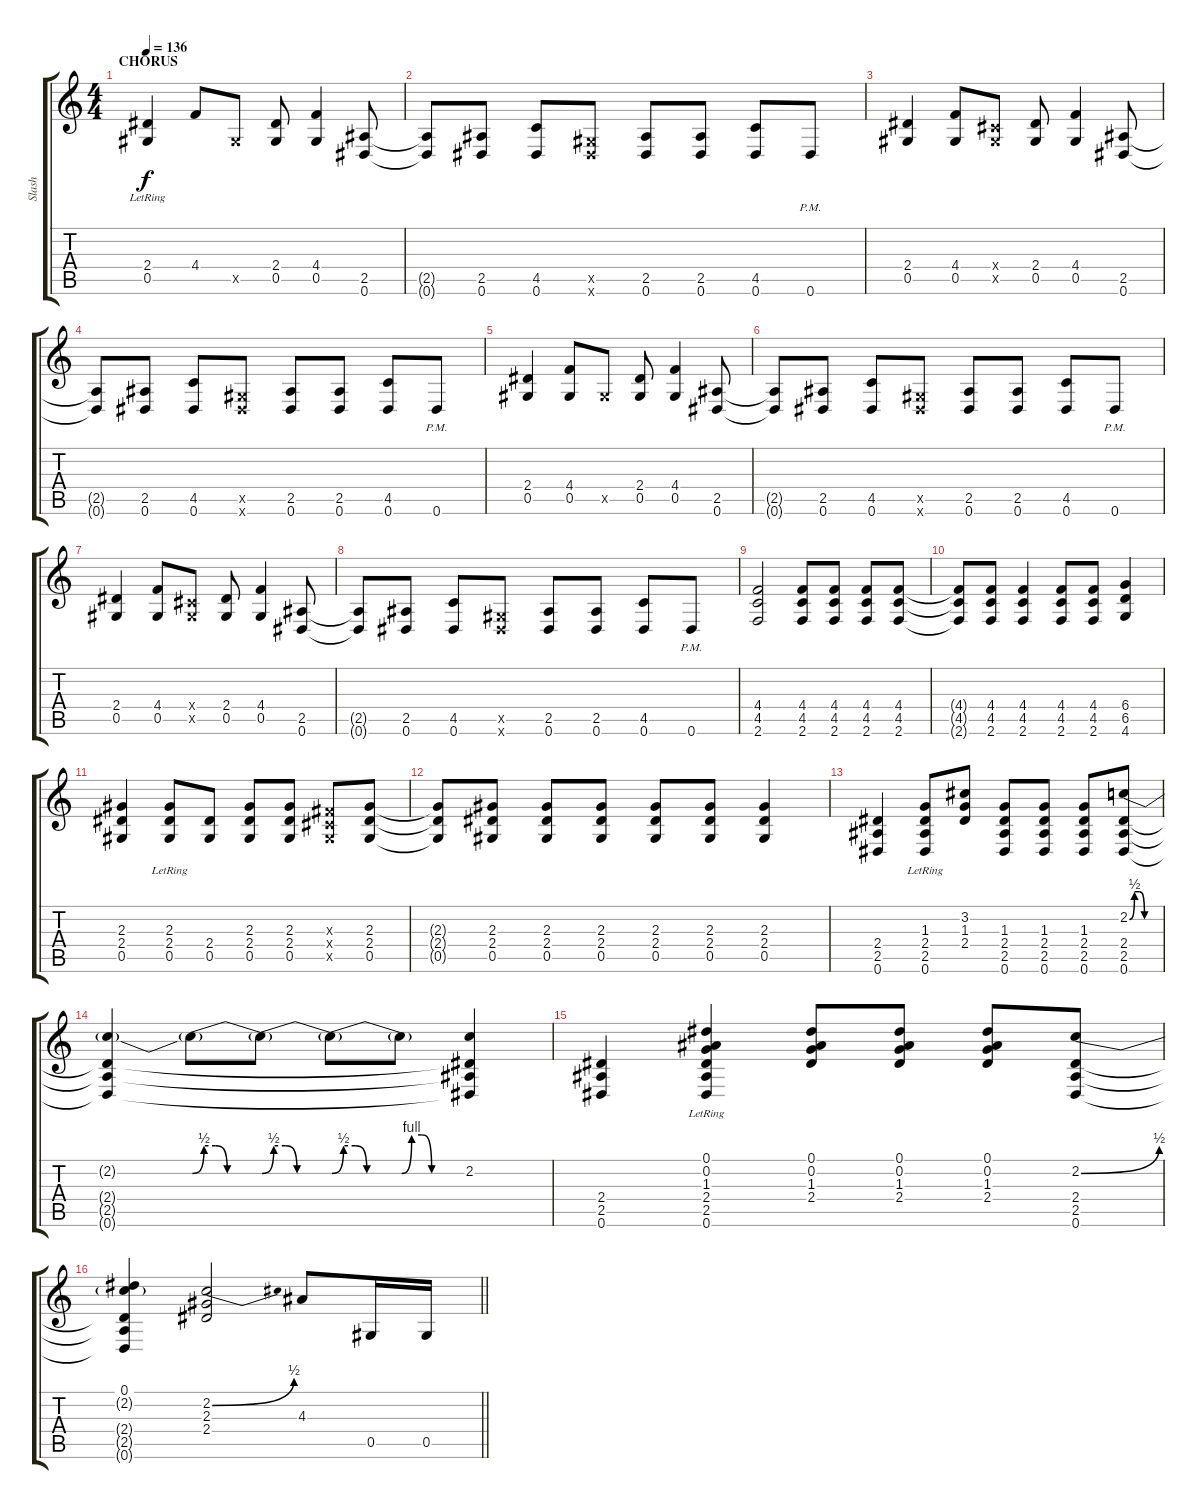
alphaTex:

\track ("Slash" "Slash") {instrument overdrivenguitar}
\staff {score tabs}
\tuning (Eb4 Bb3 Gb3 Db3 Ab2 Eb2) {hide}
\ts (4 4)
\section ("" "CHORUS")
\tempo 136
\clef g2
\ks c
(2.4 0.5{lr}).4{dy f} 4.4.8 0.5{x}.8 (2.4 0.5).8 (4.4 0.5).4 (2.5 0.6).8 |
(2.5{t} 0.6{t}).8 (2.5 0.6).8 (4.5 0.6).8 (0.5{x} 0.6{x}).8 (2.5 0.6).8 (2.5 0.6).8 (4.5 0.6).8 0.6{pm}.8 |
(2.4 0.5).4 (4.4 0.5).8 (0.4{x} 0.5{x}).8 (2.4 0.5).8 (4.4 0.5).4 (2.5 0.6).8 |
(2.5{t} 0.6{t}).8 (2.5 0.6).8 (4.5 0.6).8 (0.5{x} 0.6{x}).8 (2.5 0.6).8 (2.5 0.6).8 (4.5 0.6).8 0.6{pm}.8 |
(2.4 0.5).4 (4.4 0.5).8 0.5{x}.8 (2.4 0.5).8 (4.4 0.5).4 (2.5 0.6).8 |
(2.5{t} 0.6{t}).8 (2.5 0.6).8 (4.5 0.6).8 (0.5{x} 0.6{x}).8 (2.5 0.6).8 (2.5 0.6).8 (4.5 0.6).8 0.6{pm}.8 |
(2.4 0.5).4 (4.4 0.5).8 (0.4{x} 0.5{x}).8 (2.4 0.5).8 (4.4 0.5).4 (2.5 0.6).8 |
(2.5{t} 0.6{t}).8 (2.5 0.6).8 (4.5 0.6).8 (0.5{x} 0.6{x}).8 (2.5 0.6).8 (2.5 0.6).8 (4.5 0.6).8 0.6{pm}.8 |
(4.4 4.5 2.6).2 (4.4 4.5 2.6).8 (4.4 4.5 2.6).8 (4.4 4.5 2.6).8 (4.4 4.5 2.6).8 |
(4.4{t} 4.5{t} 2.6{t}).8 (4.4 4.5 2.6).8 (4.4 4.5 2.6).4 (4.4 4.5 2.6).8 (4.4 4.5 2.6).8 (6.4 6.5 4.6).4 |
(2.3 2.4 0.5).4 (2.3{lr} 2.4 0.5).8 (2.4 0.5).8 (2.3 2.4 0.5).8 (2.3 2.4 0.5).8 (0.3{x} 0.4{x} 0.5{x}).8 (2.3 2.4 0.5).8 |
(2.3{t} 2.4{t} 0.5{t}).8 (2.3 2.4 0.5).8 (2.3 2.4 0.5).8 (2.3 2.4 0.5).8 (2.3 2.4 0.5).8 (2.3 2.4 0.5).8 (2.3 2.4 0.5).4 |
(2.4 2.5 0.6).4 (1.3 2.4 2.5{lr} 0.6{lr}).8 (3.2 1.3 2.4).8 (1.3 2.4 2.5 0.6).8 (1.3 2.4 2.5 0.6).8 (1.3 2.4 2.5 0.6).8 (2.2{be (custom 0 0 10 2 20 2 30 0 60 0)} 2.4 2.5 0.6).8 |
(2.2{t} 2.4{t} 2.5{t} 0.6{t}).4 2.2{be (custom 0 0 10 2 20 2 30 0 60 0) t}.8 2.2{be (custom 0 0 10 2 20 2 30 0 60 0) t}.8 2.2{be (custom 0 0 10 2 20 2 30 0 60 0) t}.8 2.2{be (custom 0 0 10 4 20 4 30 0 60 0) t}.8 (2.2 2.4{t} 2.5{t} 0.6{t}).4 |
(2.4 2.5 0.6).4 (0.1 0.2 1.3 2.4 2.5 0.6{lr}).4 (0.1 0.2 1.3 2.4).8 (0.1 0.2 1.3 2.4).8 (0.1 0.2 1.3 2.4).8 (2.2{be (bend 0 0 60 2)} 2.4 2.5 0.6).8 |
\barLineRight lightlight
(0.1 2.2{t} 2.4{t} 2.5{t} 0.6{t}).4 (2.2{be (bend 0 0 60 2)} 2.3 2.4).2 4.3.8 0.5.16 0.5.16
